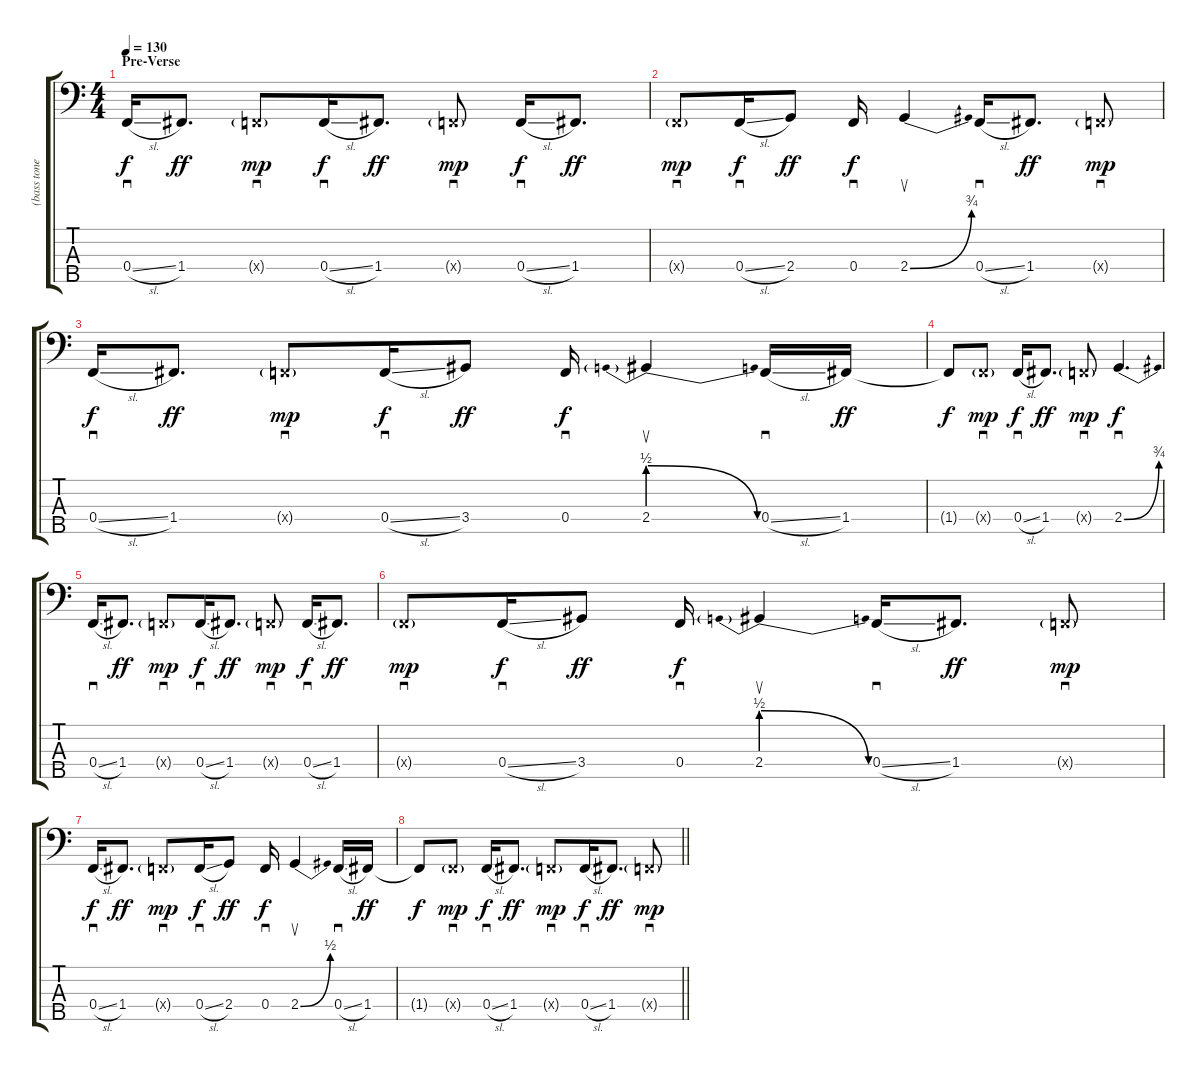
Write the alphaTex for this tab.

\track ("(bass tone)" "(bass tone") {instrument electricbasspick}
\staff {score tabs}
\tuning (Ab2 Eb2 Bb1 F1 C1) {hide}
\ts (4 4)
\section ("" "Pre-Verse")
\tempo 130
\clef f4
\ks c
0.4{sl}.16{sd dy f} 1.4.8{d dy ff} 0.4{g x}.8{sd dy mp} 0.4{sl}.16{sd dy f} 1.4.8{d dy ff} 0.4{g x}.8{sd dy mp} 0.4{sl}.16{sd dy f} 1.4.8{d dy ff} |
0.4{g x}.8{sd dy mp} 0.4{sl}.16{sd dy f} 2.4.8{dy ff} 0.4.16{sd dy f} 2.4{be (bend 0 0 60 3)}.4{su} 0.4{sl}.16{sd} 1.4.8{d dy ff} 0.4{g x}.8{sd dy mp} |
0.4{sl}.16{sd dy f} 1.4.8{d dy ff} 0.4{g x}.8{sd dy mp} 0.4{sl}.16{sd dy f} 3.4.8{dy ff} 0.4.16{sd dy f} 2.4{be (prebendrelease 0 2 60 0)}.4{su} 0.4{sl}.16{sd} 1.4.16{dy ff} |
1.4{t}.8{dy f} 0.4{g x}.8{sd dy mp} 0.4{sl}.16{sd dy f} 1.4.8{d dy ff} 0.4{g x}.8{sd dy mp} 2.4{be (bend 0 0 60 3)}.4{d sd dy f} |
0.4{sl}.16{sd} 1.4.8{d dy ff} 0.4{g x}.8{sd dy mp} 0.4{sl}.16{sd dy f} 1.4.8{d dy ff} 0.4{g x}.8{sd dy mp} 0.4{sl}.16{sd dy f} 1.4.8{d dy ff} |
0.4{g x}.8{sd dy mp} 0.4{sl}.16{sd dy f} 3.4.8{dy ff} 0.4.16{sd dy f} 2.4{be (prebendrelease 0 2 60 0)}.4{su} 0.4{sl}.16{sd} 1.4.8{d dy ff} 0.4{g x}.8{sd dy mp} |
0.4{sl}.16{sd dy f} 1.4.8{d dy ff} 0.4{g x}.8{sd dy mp} 0.4{sl}.16{sd dy f} 2.4.8{dy ff} 0.4.16{sd dy f} 2.4{be (bend 0 0 60 2)}.4{su} 0.4{sl}.16{sd} 1.4.16{dy ff} |
\barLineRight lightlight
1.4{t}.8{dy f} 0.4{g x}.8{sd dy mp} 0.4{sl}.16{sd dy f} 1.4.8{d dy ff} 0.4{g x}.8{sd dy mp} 0.4{sl}.16{sd dy f} 1.4.8{d dy ff} 0.4{g x}.8{sd dy mp}
